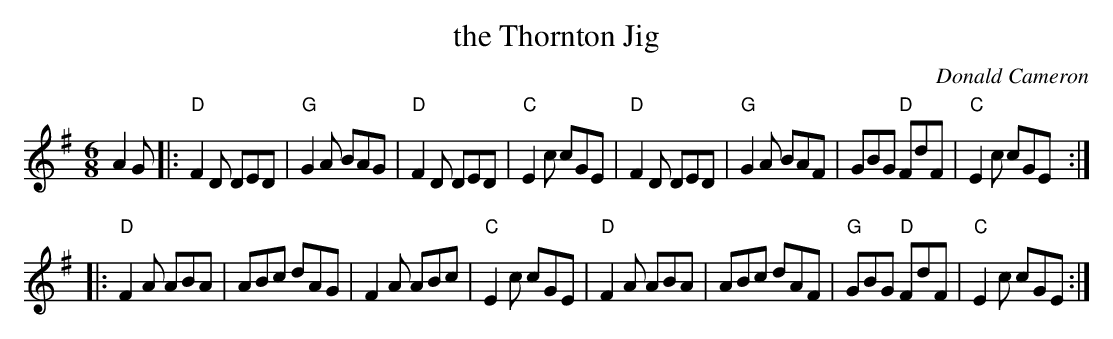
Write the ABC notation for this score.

X:1
T: the Thornton Jig
C:Donald Cameron
M:6/8
L:1/8
K:DMix
A2G \
|: "D"F2D DED | "G"G2A BAG | "D"F2D    DED | "C"E2c cGE \
|  "D"F2D DED | "G"G2A BAF |    GBG "D"FdF | "C"E2c cGE :|
|: "D"F2A ABA |    ABc dAG |    F2A    ABc | "C"E2c cGE \
|  "D"F2A ABA |    ABc dAF | "G"GBG "D"FdF | "C"E2c cGE :|
